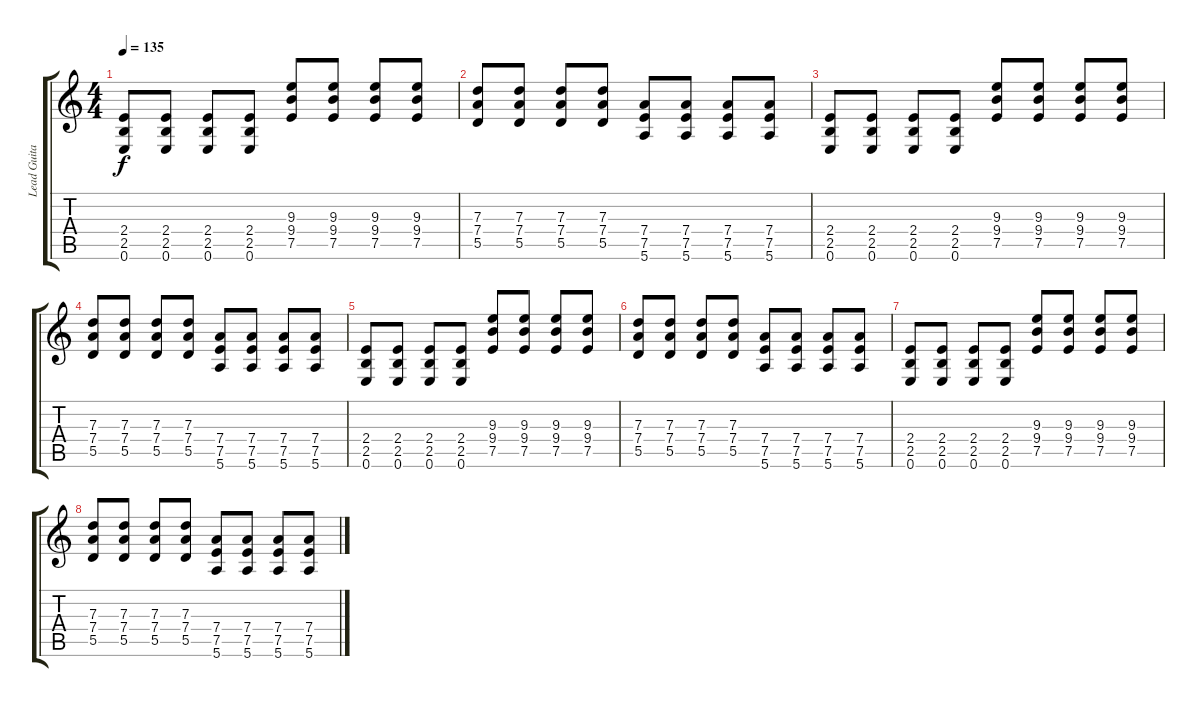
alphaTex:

\track ("Lead Guitar" "Lead Guita") {instrument distortionguitar}
\staff {score tabs}
\tuning (E4 B3 G3 D3 A2 E2) {hide}
\ts (4 4)
\tempo 135
\clef g2
\ks c
(2.4 2.5 0.6).8{dy f} (2.4 2.5 0.6).8 (2.4 2.5 0.6).8 (2.4 2.5 0.6).8 (9.3 9.4 7.5).8 (9.3 9.4 7.5).8 (9.3 9.4 7.5).8 (9.3 9.4 7.5).8 |
(7.3 7.4 5.5).8 (7.3 7.4 5.5).8 (7.3 7.4 5.5).8 (7.3 7.4 5.5).8 (7.4 7.5 5.6).8 (7.4 7.5 5.6).8 (7.4 7.5 5.6).8 (7.4 7.5 5.6).8 |
(2.4 2.5 0.6).8 (2.4 2.5 0.6).8 (2.4 2.5 0.6).8 (2.4 2.5 0.6).8 (9.3 9.4 7.5).8 (9.3 9.4 7.5).8 (9.3 9.4 7.5).8 (9.3 9.4 7.5).8 |
(7.3 7.4 5.5).8 (7.3 7.4 5.5).8 (7.3 7.4 5.5).8 (7.3 7.4 5.5).8 (7.4 7.5 5.6).8 (7.4 7.5 5.6).8 (7.4 7.5 5.6).8 (7.4 7.5 5.6).8 |
(2.4 2.5 0.6).8 (2.4 2.5 0.6).8 (2.4 2.5 0.6).8 (2.4 2.5 0.6).8 (9.3 9.4 7.5).8 (9.3 9.4 7.5).8 (9.3 9.4 7.5).8 (9.3 9.4 7.5).8 |
(7.3 7.4 5.5).8 (7.3 7.4 5.5).8 (7.3 7.4 5.5).8 (7.3 7.4 5.5).8 (7.4 7.5 5.6).8 (7.4 7.5 5.6).8 (7.4 7.5 5.6).8 (7.4 7.5 5.6).8 |
(2.4 2.5 0.6).8 (2.4 2.5 0.6).8 (2.4 2.5 0.6).8 (2.4 2.5 0.6).8 (9.3 9.4 7.5).8 (9.3 9.4 7.5).8 (9.3 9.4 7.5).8 (9.3 9.4 7.5).8 |
(7.3 7.4 5.5).8 (7.3 7.4 5.5).8 (7.3 7.4 5.5).8 (7.3 7.4 5.5).8 (7.4 7.5 5.6).8 (7.4 7.5 5.6).8 (7.4 7.5 5.6).8 (7.4 7.5 5.6).8
